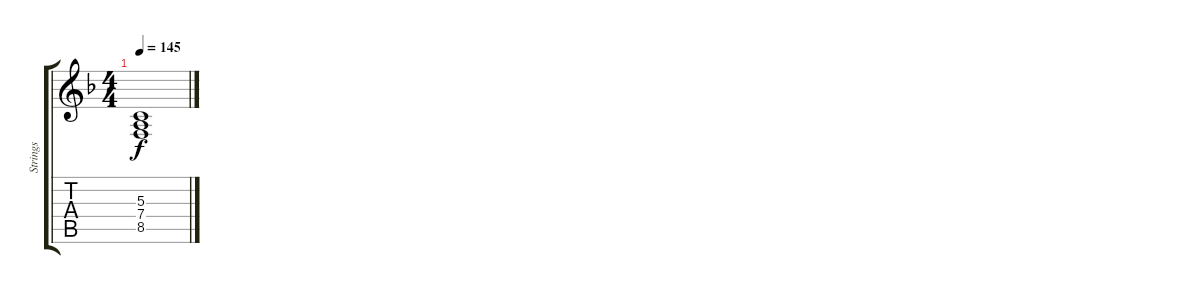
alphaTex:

\track ("Strings" "Strings") {instrument stringensemble1}
\staff {score tabs}
\tuning (E4 B3 G3 D3 A2 E2) {hide}
\ts (4 4)
\tempo 145
\clef g2
\ks f
(5.3{t} 7.4{t} 8.5{t}).1{dy f}
